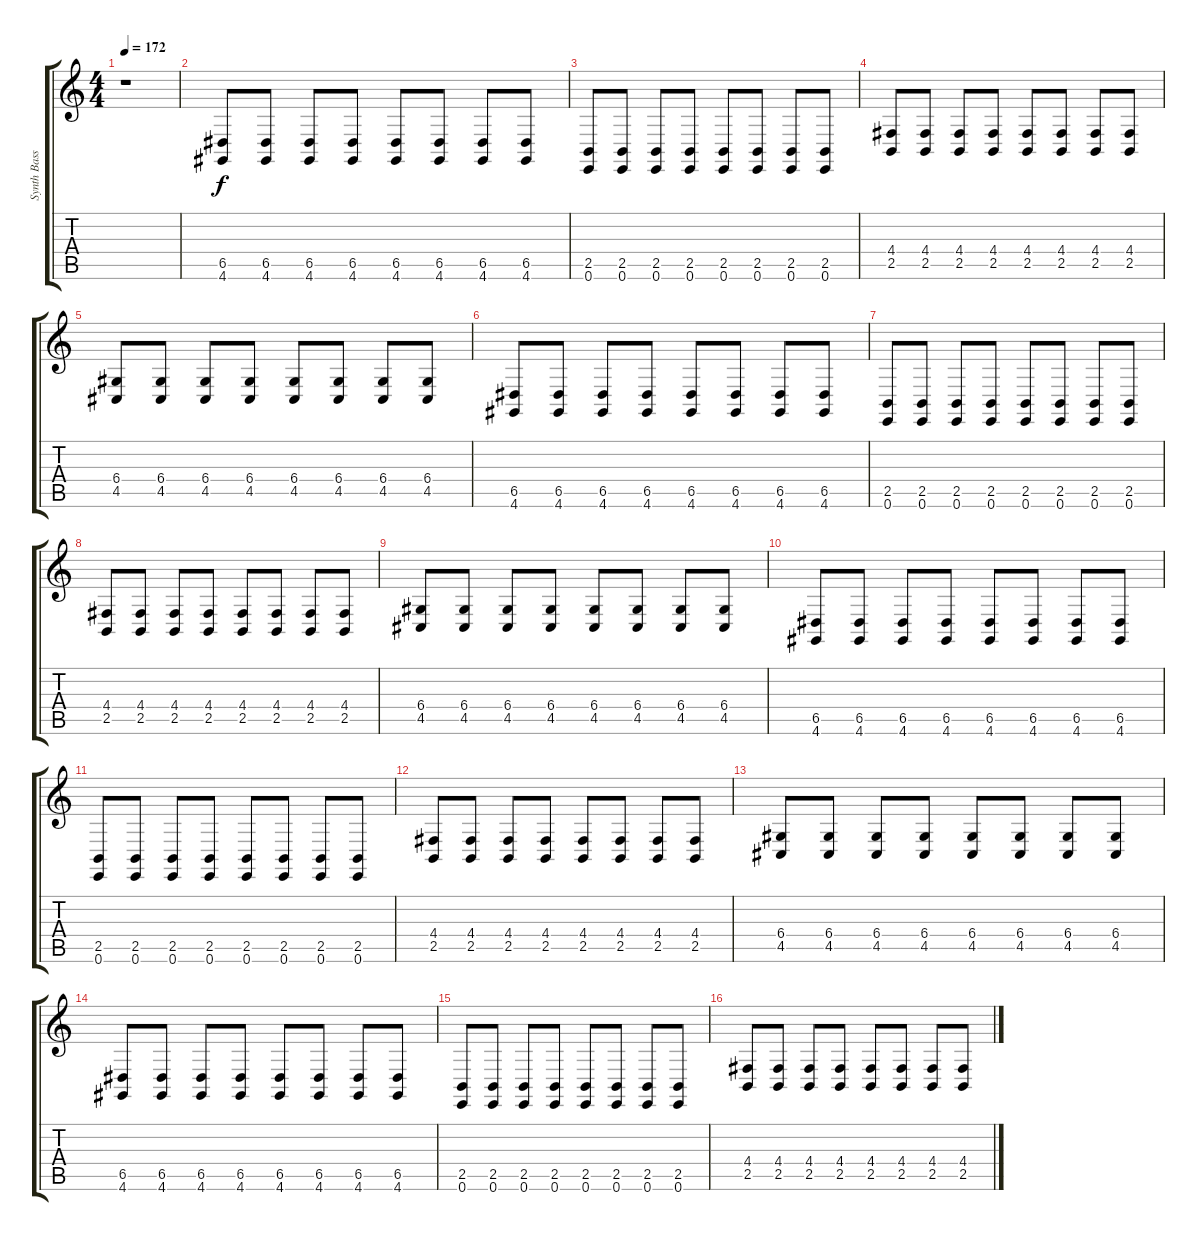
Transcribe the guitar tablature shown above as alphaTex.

\track ("Synth Bass" "Synth Bass") {instrument lead1square}
\staff {score tabs}
\tuning (E4 B3 G3 D3 A2 E2) {hide}
\ts (4 4)
\tempo 172
\clef g2
\ks c
r.1{dy f} |
(6.5 4.6).8 (6.5 4.6).8 (6.5 4.6).8 (6.5 4.6).8 (6.5 4.6).8 (6.5 4.6).8 (6.5 4.6).8 (6.5 4.6).8 |
(2.5 0.6).8 (2.5 0.6).8 (2.5 0.6).8 (2.5 0.6).8 (2.5 0.6).8 (2.5 0.6).8 (2.5 0.6).8 (2.5 0.6).8 |
(4.4 2.5).8 (4.4 2.5).8 (4.4 2.5).8 (4.4 2.5).8 (4.4 2.5).8 (4.4 2.5).8 (4.4 2.5).8 (4.4 2.5).8 |
(6.4 4.5).8 (6.4 4.5).8 (6.4 4.5).8 (6.4 4.5).8 (6.4 4.5).8 (6.4 4.5).8 (6.4 4.5).8 (6.4 4.5).8 |
(6.5 4.6).8 (6.5 4.6).8 (6.5 4.6).8 (6.5 4.6).8 (6.5 4.6).8 (6.5 4.6).8 (6.5 4.6).8 (6.5 4.6).8 |
(2.5 0.6).8 (2.5 0.6).8 (2.5 0.6).8 (2.5 0.6).8 (2.5 0.6).8 (2.5 0.6).8 (2.5 0.6).8 (2.5 0.6).8 |
(4.4 2.5).8 (4.4 2.5).8 (4.4 2.5).8 (4.4 2.5).8 (4.4 2.5).8 (4.4 2.5).8 (4.4 2.5).8 (4.4 2.5).8 |
(6.4 4.5).8 (6.4 4.5).8 (6.4 4.5).8 (6.4 4.5).8 (6.4 4.5).8 (6.4 4.5).8 (6.4 4.5).8 (6.4 4.5).8 |
(6.5 4.6).8 (6.5 4.6).8 (6.5 4.6).8 (6.5 4.6).8 (6.5 4.6).8 (6.5 4.6).8 (6.5 4.6).8 (6.5 4.6).8 |
(2.5 0.6).8 (2.5 0.6).8 (2.5 0.6).8 (2.5 0.6).8 (2.5 0.6).8 (2.5 0.6).8 (2.5 0.6).8 (2.5 0.6).8 |
(4.4 2.5).8 (4.4 2.5).8 (4.4 2.5).8 (4.4 2.5).8 (4.4 2.5).8 (4.4 2.5).8 (4.4 2.5).8 (4.4 2.5).8 |
(6.4 4.5).8 (6.4 4.5).8 (6.4 4.5).8 (6.4 4.5).8 (6.4 4.5).8 (6.4 4.5).8 (6.4 4.5).8 (6.4 4.5).8 |
(6.5 4.6).8 (6.5 4.6).8 (6.5 4.6).8 (6.5 4.6).8 (6.5 4.6).8 (6.5 4.6).8 (6.5 4.6).8 (6.5 4.6).8 |
(2.5 0.6).8 (2.5 0.6).8 (2.5 0.6).8 (2.5 0.6).8 (2.5 0.6).8 (2.5 0.6).8 (2.5 0.6).8 (2.5 0.6).8 |
(4.4 2.5).8 (4.4 2.5).8 (4.4 2.5).8 (4.4 2.5).8 (4.4 2.5).8 (4.4 2.5).8 (4.4 2.5).8 (4.4 2.5).8
